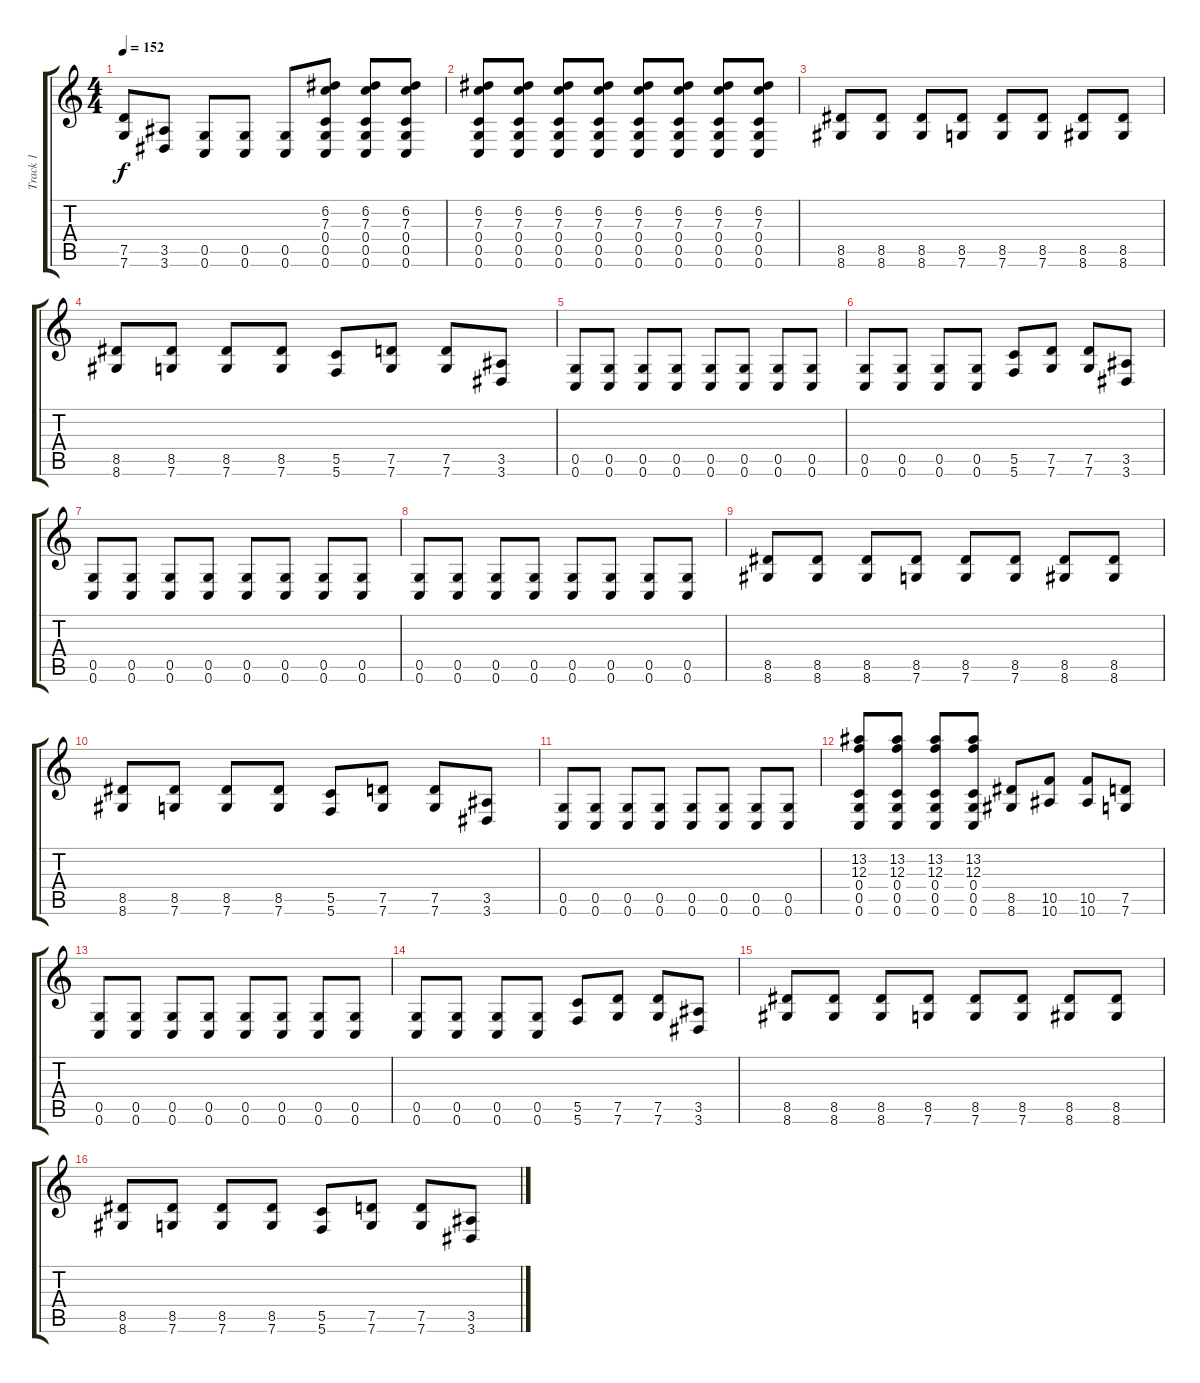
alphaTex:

\track ("Track 1" "Track 1") {instrument distortionguitar}
\staff {score tabs}
\tuning (D4 A3 F3 C3 G2 C2) {hide}
\ts (4 4)
\tempo 152
\clef g2
\ks c
(7.5 7.6).8{dy f} (3.5 3.6).8 (0.5 0.6).8 (0.5 0.6).8 (0.5 0.6).8 (6.2 7.3 0.4 0.5 0.6).8 (6.2 7.3 0.4 0.5 0.6).8 (6.2 7.3 0.4 0.5 0.6).8 |
(6.2 7.3 0.4 0.5 0.6).8 (6.2 7.3 0.4 0.5 0.6).8 (6.2 7.3 0.4 0.5 0.6).8 (6.2 7.3 0.4 0.5 0.6).8 (6.2 7.3 0.4 0.5 0.6).8 (6.2 7.3 0.4 0.5 0.6).8 (6.2 7.3 0.4 0.5 0.6).8 (6.2 7.3 0.4 0.5 0.6).8 |
(8.5 8.6).8 (8.5 8.6).8 (8.5 8.6).8 (8.5 7.6).8 (8.5 7.6).8 (8.5 7.6).8 (8.5 8.6).8 (8.5 8.6).8 |
(8.5 8.6).8 (8.5 7.6).8 (8.5 7.6).8 (8.5 7.6).8 (5.5 5.6).8 (7.5 7.6).8 (7.5 7.6).8 (3.5 3.6).8 |
(0.5 0.6).8 (0.5 0.6).8 (0.5 0.6).8 (0.5 0.6).8 (0.5 0.6).8 (0.5 0.6).8 (0.5 0.6).8 (0.5 0.6).8 |
(0.5 0.6).8 (0.5 0.6).8 (0.5 0.6).8 (0.5 0.6).8 (5.5 5.6).8 (7.5 7.6).8 (7.5 7.6).8 (3.5 3.6).8 |
(0.5 0.6).8 (0.5 0.6).8 (0.5 0.6).8 (0.5 0.6).8 (0.5 0.6).8 (0.5 0.6).8 (0.5 0.6).8 (0.5 0.6).8 |
(0.5 0.6).8 (0.5 0.6).8 (0.5 0.6).8 (0.5 0.6).8 (0.5 0.6).8 (0.5 0.6).8 (0.5 0.6).8 (0.5 0.6).8 |
(8.5 8.6).8 (8.5 8.6).8 (8.5 8.6).8 (8.5 7.6).8 (8.5 7.6).8 (8.5 7.6).8 (8.5 8.6).8 (8.5 8.6).8 |
(8.5 8.6).8 (8.5 7.6).8 (8.5 7.6).8 (8.5 7.6).8 (5.5 5.6).8 (7.5 7.6).8 (7.5 7.6).8 (3.5 3.6).8 |
(0.5 0.6).8 (0.5 0.6).8 (0.5 0.6).8 (0.5 0.6).8 (0.5 0.6).8 (0.5 0.6).8 (0.5 0.6).8 (0.5 0.6).8 |
(13.2 12.3 0.4 0.5 0.6).8 (13.2 12.3 0.4 0.5 0.6).8 (13.2 12.3 0.4 0.5 0.6).8 (13.2 12.3 0.4 0.5 0.6).8 (8.5 8.6).8 (10.5 10.6).8 (10.5 10.6).8 (7.5 7.6).8 |
(0.5 0.6).8 (0.5 0.6).8 (0.5 0.6).8 (0.5 0.6).8 (0.5 0.6).8 (0.5 0.6).8 (0.5 0.6).8 (0.5 0.6).8 |
(0.5 0.6).8 (0.5 0.6).8 (0.5 0.6).8 (0.5 0.6).8 (5.5 5.6).8 (7.5 7.6).8 (7.5 7.6).8 (3.5 3.6).8 |
(8.5 8.6).8 (8.5 8.6).8 (8.5 8.6).8 (8.5 7.6).8 (8.5 7.6).8 (8.5 7.6).8 (8.5 8.6).8 (8.5 8.6).8 |
(8.5 8.6).8 (8.5 7.6).8 (8.5 7.6).8 (8.5 7.6).8 (5.5 5.6).8 (7.5 7.6).8 (7.5 7.6).8 (3.5 3.6).8
